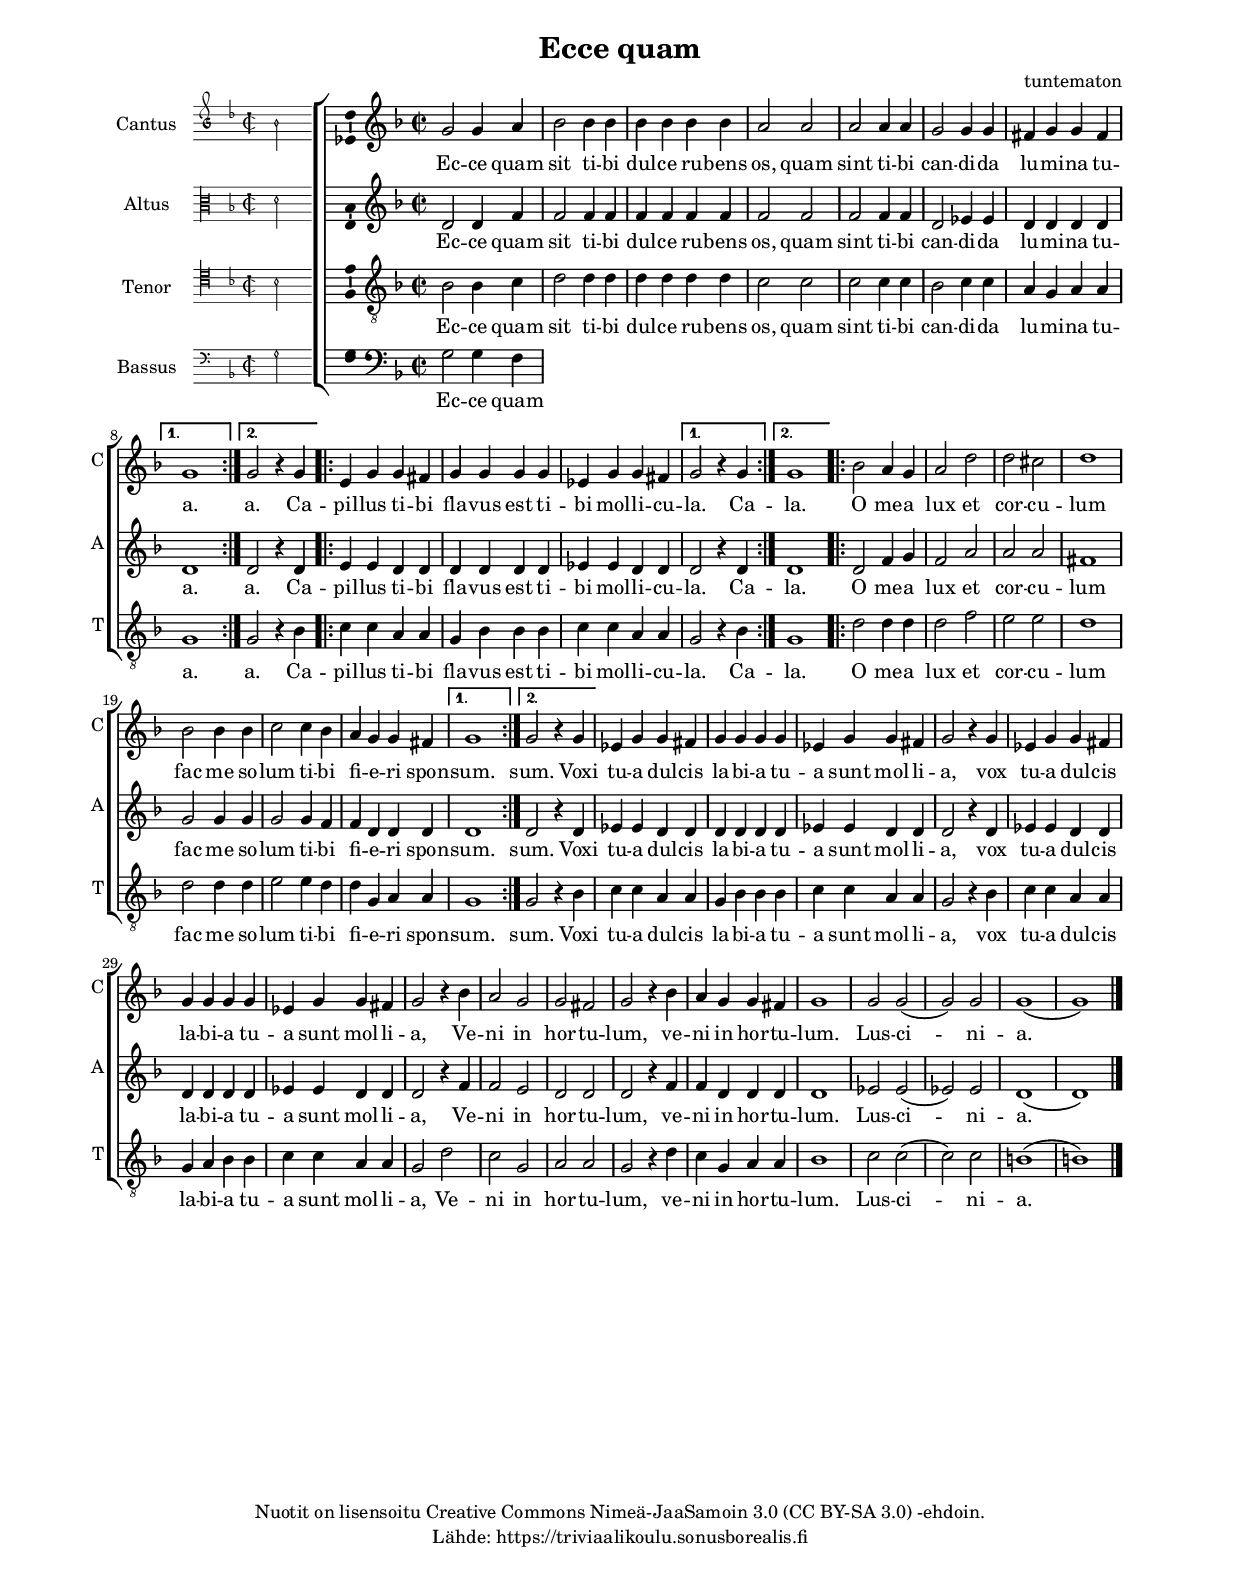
\version "2.19.80"
\include "suomi.ly"

\include "../paper-margins.ily"

#(set-global-staff-size 16)

global = {
%  \numericTimeSignature
  \time 2/2
%	\set Timing.measureLength = #(ly:make-moment 4/2)
%  \autoBeamOff
  \key d \minor
  \set Staff.midiInstrument = #"voice oohs"
}


SopranoMusic = \relative c'' {
	\set Staff.instrumentName = #"Cantus"
	\set Staff.shortInstrumentName = "C"

	\incipit {
        \clef "mensural-g"
        \set Staff.middleCClefPosition = #3
        \set Staff.middleCPosition = #3
        \set Staff.clefPosition = #0
        \key d \minor \time 2/2 g2
    }

    \repeat volta 2 {
        g2 g4 a | b2 b4 b | b b b b | a2 a | a a4 a | g2 g4 g |
        fis g g fis |
    }
    \alternative {
        {
            g1 |
        }
        {
            g2 r4 g |
        }
    }
    \repeat volta 2 {
        e g g fis | g g g g | es g g fis |
    }
    \alternative {
        {
            g2 r4 g |
        }
        {
            g1 |
        }
    }
% 2
    \repeat volta 2 {
        b2 a4 g | a2 d | d cis | d1 | b2 b4 b | c2 c4 b | a g g fis |
    }
    \alternative {
        {
            g1 |
        }
        {
            g2 r4 g |
        }
    }
    es g g fis | g g g g | es g g fis | g2 r4 g |
    es g g fis | g g g g | es g g fis | g2 r4 b |
% 3
    a2 g | g fis | g r4 b | a g g fis | g1 |
    g2 g( | g) g | g1( | g) \bar "|."

}

stanzaOneLyrics = \lyricmode {
    Ec -- ce quam sit ti -- bi dul -- ce ru -- bens os,
    quam sint ti -- bi can -- di -- da lu -- mi -- na tu -- a. a.
    Ca -- pil -- lus ti -- bi fla -- vus est
    ti -- bi mol -- li -- cu -- la. Ca -- la.
    O me -- a lux et cor -- cu -- lum
    fac me so -- lum ti -- bi fi -- e -- ri spon -- sum. sum. 
    Voxi tu -- a dul -- cis la -- bi -- a
    tu -- a sunt mol -- li -- a, 
    vox tu -- a dul -- cis la -- bi -- a
    tu -- a sunt mol -- li -- a,
    Ve -- ni in hor -- tu -- lum,
    ve -- ni in hor -- tu -- lum.
    Lus -- ci -- ni -- a.
}

AltoMusic = \relative c' {
	\set Staff.instrumentName = #"Altus"
	\set Staff.shortInstrumentName = "A"

	\incipit { \clef "mensural-c3" \key d \minor \time 2/2 d'2 }

  \repeat volta 2 {
    d2 d4 f | f2 f4 f | f f f f | f2 f | f f4 f | d2 es4 es |
    d d d d |
  }
  \alternative {
    {
      d1 |
    }
    {
      d2 r4 d4 |
    }
  }
  \repeat volta 2 {
    e e d d | d d d d | es es d d |
  }
  \alternative {
    {
      d2 r4 d |
    }
    {
      d1 |
    }
  }
% 2
  \repeat volta 2 {
    d2 f4 g | f2 a | a a | fis1 |
    g2 g4 g | g2 g4 f | f d d d |
  }
  \alternative {
    {
      d1 |
    }
    {
      d2 r4 d |
    }
  }
    es es d d | d d d d | es es d d | d2 r4 d |
    es es d d | d d d d | es es d d | d2 r4 f |
  f2 e | d d | d r4 f4 | f d d d | d1 |
  es2 es( | es) es | d1( | d) \bar "|."
}

TenoreMusic = \relative c' {
	\set Staff.instrumentName = #"Tenor"
	\set Staff.shortInstrumentName = "T"

	\incipit { \clef "mensural-c4" \key d \minor \time 2/2 b2 }

	\clef "treble_8"
    \repeat volta 2 {
        b2 b4 c | d2 d4 d | d d d d | c2 c | c c4 c | 
        b2 c4 c | a g a a |
    }
    \alternative {
        {
            g1 |
        }
        {
            g2 r4 b |
        }
    }
    \repeat volta 2 {
        c c a a | g b b b | c c a a |
    }
    \alternative {
        {
            g2 r4 b |
        }
        {
            g1 |
        }
    }
% 2
    \repeat volta 2 {
        d'2 d4 d | d2 f | e e | d1 |
        d2 d4 d | e2 e4 d | d g, a a |
    }
    \alternative {
        {
            g1 |
        }
        {
            g2 r4 b |
        }
    }
    c c a a | g b b b | c c a a | g2 r4 b |
    c c a a | g a b b | c c a a | g2 d' |
    c g | a a | g r4 d' | c g a a | b1 |
    c2 c( | c) c | h1( | h) \bar "|."
}

BassMusic = \relative c' {
	\set Staff.instrumentName = #"Bassus"
	\set Staff.shortInstrumentName = "B"

	\incipit { \clef "mensural-f" \key d \minor \time 2/2 g2 }

	\clef bass
	g2 g4 f |
}


\header {
  title = "Ecce quam"
%  subtitle = ""
  composer = "tuntematon"
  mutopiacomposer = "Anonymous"
%  instrument = "Voice (SATB)"
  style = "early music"
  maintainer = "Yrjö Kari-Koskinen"
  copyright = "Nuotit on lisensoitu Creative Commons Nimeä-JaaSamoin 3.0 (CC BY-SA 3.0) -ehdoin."
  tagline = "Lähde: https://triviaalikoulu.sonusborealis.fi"
}

\score {
  \new ChoirStaff <<
    \new Staff <<
      \new Voice = "Soprano" {
		    \global
        \SopranoMusic
      }
     \new Lyrics \lyricsto "Soprano" {
       \stanzaOneLyrics
     }
    >>
    \new Staff <<
      \new Voice = "Alto" {
        \global
        \AltoMusic
      }
     \new Lyrics \lyricsto "Alto" {
       \stanzaOneLyrics
     }
    >>
    \new Staff <<
      \new Voice = "Tenore" {
        \global
        \TenoreMusic
      }
      \new Lyrics \lyricsto "Tenore" {
       \stanzaOneLyrics
      }
    >>
    \new Staff <<
      \new Voice = "Bass" {
        \global
        \BassMusic
      }
      \new Lyrics \lyricsto "Bass" {
       \stanzaOneLyrics
      }
    >>
  >>
  \layout {
    \context {
      \Voice
      \consists "Ambitus_engraver"
    }
    indent = 3.5\cm
    incipit-width = 2\cm
    \context {
     \Staff \RemoveEmptyStaves
   }
    \context {
     \Score
     \override VerticalAxisGroup.remove-first = ##t
    }
  }
}
